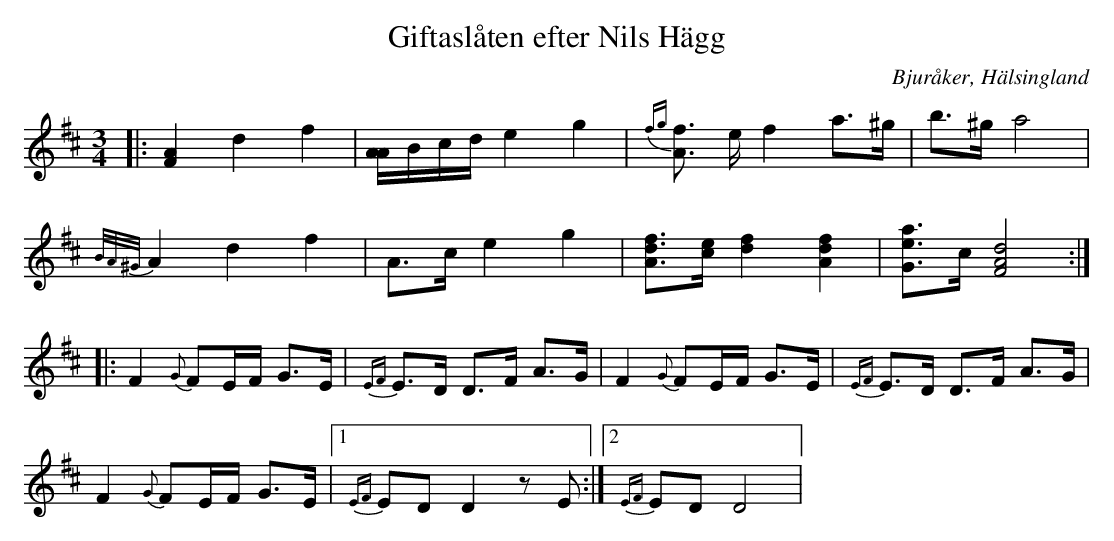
X:1
T: Giftaslåten efter Nils Hägg
O: Bjuråker, Hälsingland
M: 3/4
L: 1/8
K: D
|: [F2A2] d2 f2|[A/A/]B/c/d/ e2 g2|{fg}[Af] >e f2 a>^g |b>^g a4|
 {B/A/^G/} A2 d2 f2|A>c e2 g2|[Adf]>[ce] [d2f2] [A2d2f2]| [Gae]>c [F4A4d4]:|
|:F2 {G}FE/F/ G>E|{EF}E>D D>F A>G|F2 {G}FE/F/ G>E |{EF}E>D D>F A>G |
F2 {G}FE/F/ G>E|1{EF}ED D2 zE:|2{EF}ED D4|
